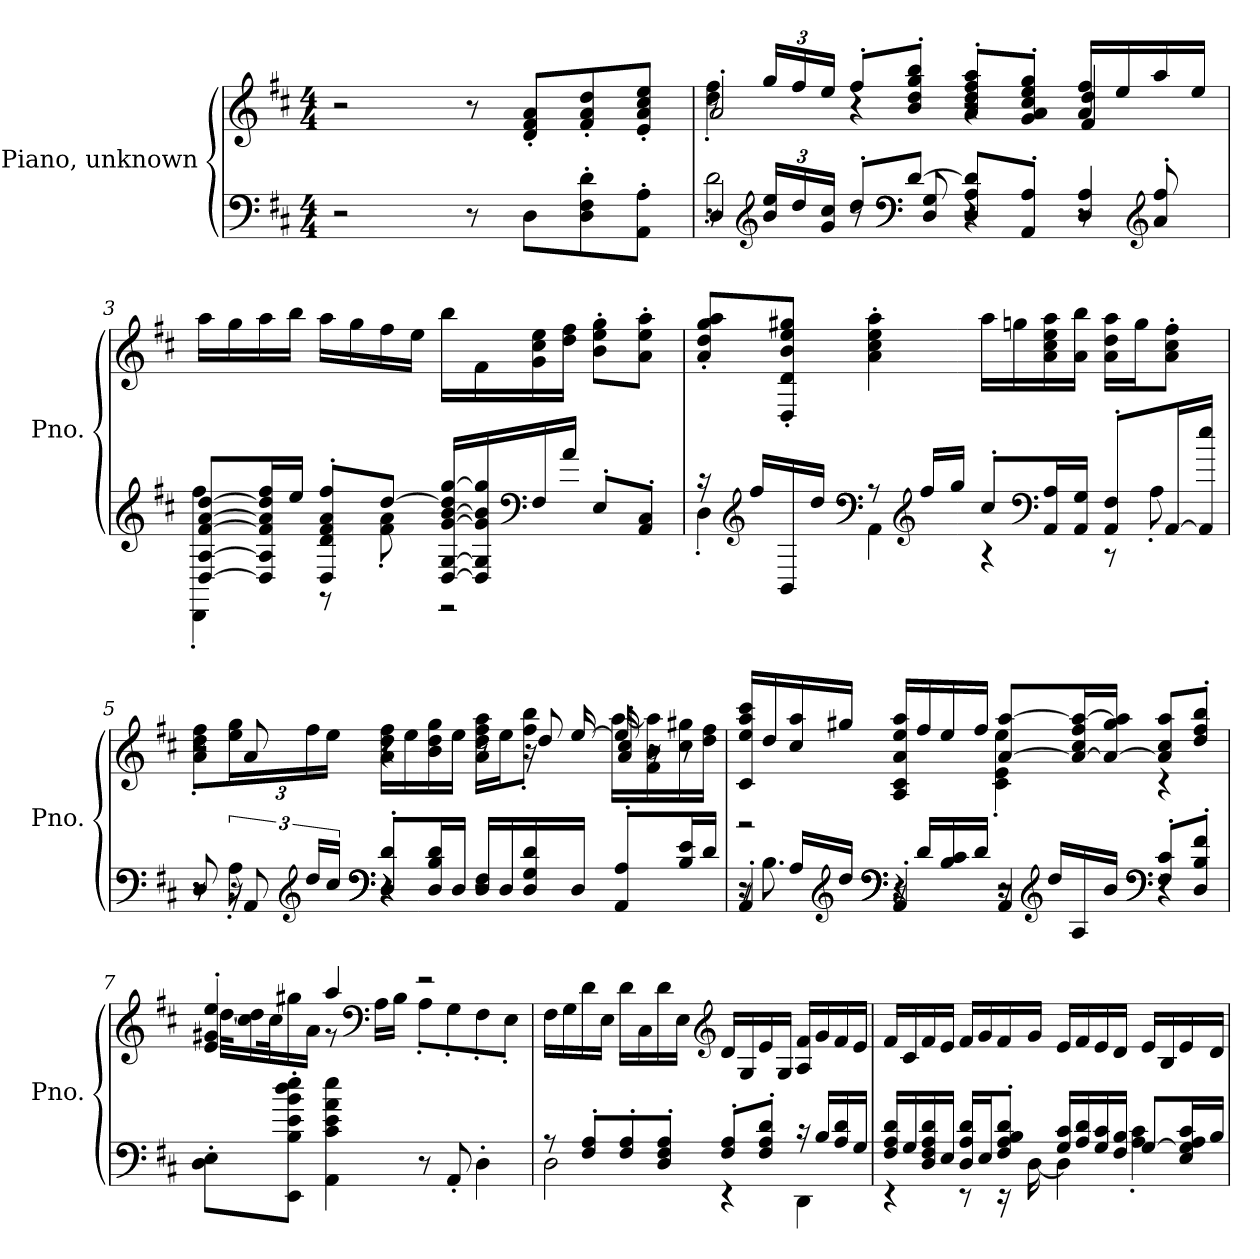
**kern	**kern
*part1	*part1
*staff2	*staff1
*I"Piano, unknown	*
*I'Pno.	*
*clefF4	*clefG2
*k[f#c#]	*k[f#c#]
*M4/4	*M4/4
*MM120	*MM120
=1	=1
2r	2r
8r	8r
8D\L	8d/' 8f#/' 8a/'L
8D\' 8F#\' 8d\'	8f#/' 8a/' 8dd/'
8AA\' 8A\'J	8e/' 8a/' 8cc#/' 8ee/'J
=2	=2
*^	*^
*	*^	*	*^
8r	2d'\	4D/	8r	4dd\' 4ff#\'	2a'/
*clefG2	*	*	*	*	*
*Xbrackettup	*	*	*Xbrackettup	*	*
24b/ 24ee/LL	.	.	24gg/LL	.	.
24dd/	.	.	24ff#/	.	.
24g/ 24cc#/JJ	.	.	24ee/JJ	.	.
8dd'/L	.	8r	8ff#'/L	4r	.
*clefF4	*	*	*	*	*
[8d/J	.	8D/ 8G/	8b/' 8dd/' 8gg/' 8bb/'J	.	.
8D/ 8A/ 8d/]L	2r	4r	8a/' 8dd/' 8ff#/' 8aa/'L	2r	4r
8AA/' 8A/'J	.	.	8g/' 8a/' 8cc#/' 8ee/' 8gg/'J	.	.
8r	.	4D/ 4A/	16a/ 16ff#/LL	.	4f#/ 4dd/
.	.	.	16ee/	.	.
*clefG2	*	*	*	*	*
8a/' 8ff#/'	.	.	16aa/	.	.
.	.	.	16ee/JJ	.	.
*	*v	*v	*	*	*
*	*	*v	*v	*v
=3	=3	=3
[8D/ [8A/ [8f#/ [8a/ [8dd/L	4DD\' 4ff#\'	16aa\LL
.	.	16gg\
16D/] 16A/] 16f#/] 16a/] 16dd/] 16ff#/L	.	16aa\
16ee/JJ	.	16bb\JJ
8D/' 8d/' 8f#/' 8a/' 8ff#/'L	8r	16aa\LL
.	.	16gg\
[8dd/J	8f#\' 8a\'	16ff#\
.	.	16ee\JJ
[16D/ [16G/ [16g/ [16b/ 16dd/] [16gg/LL	2r	16bb\LL
16D/] 16G/] 16g/] 16b/] 16gg/]	.	16f#\
*clefF4	*	*
16F#/	.	16g\ 16cc#\ 16ee\
16a/JJ	.	16dd\ 16ff#\JJ
8E'/L	.	8b\' 8ee\' 8gg\'L
8AA/' 8C#/'J	.	8a\' 8ee\' 8aa\'J
!!LO:LB:g=z
=4	=4	=4
16r	4D'\	8a/' 8dd/' 8gg/' 8aa/'L
*clefG2	*	*
16ff#/LL	.	.
16BB/	.	8D/' 8d/' 8b/' 8ee/' 8gg#X/'J
16dd/JJ	.	.
*clefF4	*	*
8r	4AA\	4a\' 4cc#\' 4ee\' 4aa\'
*clefG2	*	*
16ff#/LL	.	.
16gg/JJ	.	.
8cc#'/L	4r	16aa\LL
.	.	16ggn\
*clefF4	*	*
16AA/ 16A/L	.	16a\ 16cc#\ 16ee\ 16aa\
16AA/ 16G/JJ	.	16a\ 16bb\JJ
8AA/' 8F#/'L	8r	16a\ 16dd\ 16aa\LL
.	.	16gg\J
[16AA/L	8A'\	8a\' 8cc#\' 8ff#\'J
16AA/] 16ee/JJ	.	.
!!LO:LB:g=z
=5	=5	=5
*	*^	*^
*	*	*	*	*^
8D/	8r	8r	2r	8a\' 8dd\' 8ff#\'L	8r
*brackettup	*	*	*	*	*
24r	8A'\	8AA/	.	24ee\ 24gg\L	8a/
*clefG2	*	*	*	*	*
24dd/LL	.	.	.	24ff#\	.
24cc#/JJ	.	.	.	24ee\JJ	.
*clefF4	*	*	*	*	*
8D/' 8d/'L	4r	4r	.	16a\ 16dd\ 16ff#\LL	4r
.	.	.	.	16ee\	.
16D/ 16B/ 16d/L	.	.	.	16b\ 16dd\ 16gg\	.
16D/JJ	.	.	.	16ee\JJ	.
16D/ 16F#/LL	2r	2r	8r	16a\ 16dd\ 16ff#\ 16aa\LL	8r
16D/	.	.	.	16ee\J	.
16D/ 16G/ 16d/	.	.	16r	8ff#\' 8bb\'J	8dd/
16D/JJ	.	.	[16ee/	.	.
8AA/' 8A/'L	.	.	16ee/]	[16aa\LL	4a/' 4cc#/'
.	.	.	16r	16f#\ 16b\ 16aa\]	.
16B/ 16e/L	.	.	8r	16cc#\ 16gg#X\	.
16d/JJ	.	.	.	16dd\ 16ff#\JJ	.
*	*	*	*	*v	*v
!!LO:LB:g=z
=6	=6	=6	=6	=6
8r	16r	4AA'/	16c#/ 16ee/ 16aa/ 16ccc#/LL	2r
.	8.B\	.	16dd/	.
16A/LL	.	.	16cc#/ 16aa/	.
*clefG2	*	*	*	*
16dd/JJ	.	.	16gg#X/JJ	.
*clefF4	*	*	*	*
16r	4r	4AA'/	16A/ 16c#/ 16a/ 16ee/ 16aa/LL	.
16d/LL	.	.	16ff#/	.
16B/ 16c#/	.	.	16ee/	.
16d/JJ	.	.	16ff#/JJ	.
16r	2r	4AA/	[8a/ [8aa/L	4c#\' 4e\' 4ee\'
*clefG2	*	*	*	*
16dd/LL	.	.	.	.
16A/	.	.	16a/_ 16cc#/ 16ff#/ 16aa/_L	.
16b/JJ	.	.	16a/_ 16gg#/ 16aa/]JJ	.
*clefF4	*	*	*	*
8F#/' 8c#/'L	.	4r	8a/] 8cc#/ 8aa/L	4r
8D/' 8B/' 8f#/'J	.	.	8dd/' 8ff#/' 8bb/'J	.
*v	*v	*v	*	*
=7	=7	=7
8D\' 8E\'L	4e/' 4g#X/' 4ee/'	[32dd\KLL
.	.	16cc#\ 16dd\]
.	.	32cc#\K
8EE\' 8B\' 8e\' 8b\' 8dd\' 8ee\'J	.	16gg#X\
.	.	16a\JJ
4AA\ 4c#\ 4e\ 4a\ 4ee\	4aa/	8r
*	*clefF4	*
.	.	16A\LL
.	.	16B\JJ
8r	2r	8A'\L
8AA'/	.	8G'\
4D'\	.	8F#'\
.	.	8E'\J
*	*v	*v
!!LO:LB:g=z
=8	=8
*^	*
8r	2D\	16F#\LL
.	.	16G\
8F#/' 8A/'L	.	16d\
.	.	16E\JJ
8F#/' 8A/'	.	16d\LL
.	.	16C#\
8D/' 8F#/' 8A/'J	.	16d\
.	.	16E\JJ
*	*	*clefG2
8F#/' 8A/'L	4r	16d/LL
.	.	16G/
8F#/' 8A/' 8d/'J	.	16e/
.	.	16G/JJ
16r	4DD\	16A/ 16f#/LL
16B/LL	.	16g/
16A/ 16d/	.	16f#/
16G/JJ	.	16e/JJ
=9	=9	=9
16F#/ 16A/ 16d/LL	4r	16f#/LL
16G/	.	16c#/
16D/ 16F#/ 16A/ 16d/	.	16f#/
16E/JJ	.	16e/JJ
16D/ 16A/ 16d/LL	8r	16f#/LL
16E/J	.	16g/
8F#/' 8A/' 8B/' 8d/'J	16r	16f#/
.	[16D\	16g/JJ
16G/ 16c#/LL	4D\]	16e/LL
16A/ 16d/	.	16f#/
16G/ 16c#/	.	16e/
16F#/ 16B/JJ	.	16d/JJ
[8G/L	4A\' 4c#\'	16e/LL
.	.	16B/
16E/ 16G/] 16A/ 16c#/L	.	16e/
16B/JJ	.	16d/JJ
*v	*v	*
=	=
*-	*-
